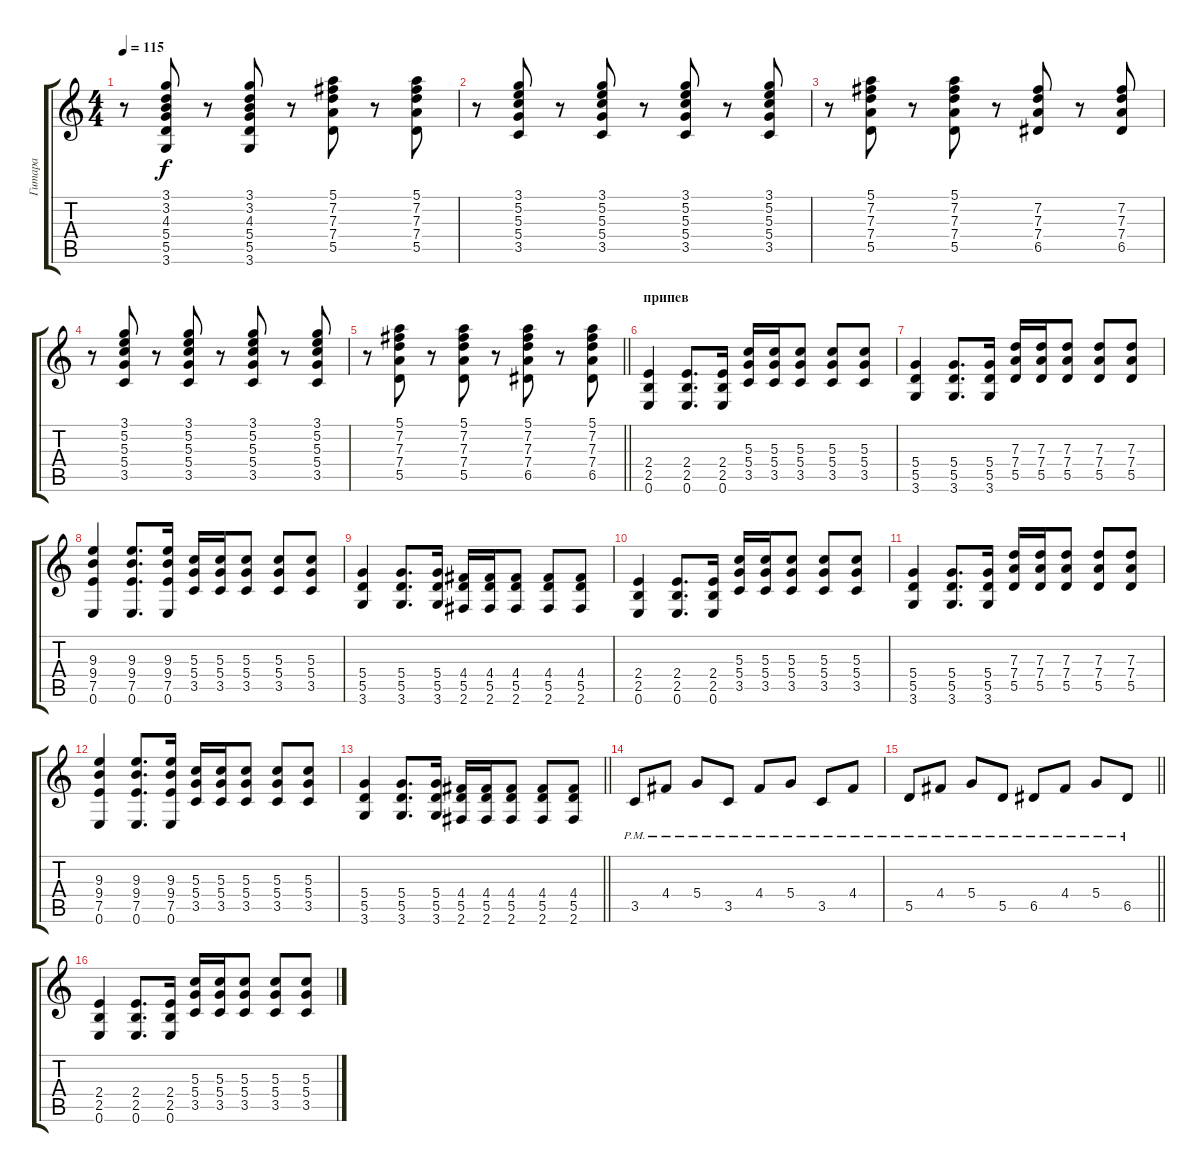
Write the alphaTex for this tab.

\track ("Гитара" "Гитара") {instrument acousticguitarsteel}
\staff {score tabs}
\tuning (E4 B3 G3 D3 A2 E2) {hide}
\ts (4 4)
\tempo 115
\clef g2
\ks c
r.8{dy f} (3.1 3.2 4.3 5.4 5.5 3.6).8 r.8 (3.1 3.2 4.3 5.4 5.5 3.6).8 r.8 (5.1 7.2 7.3 7.4 5.5).8 r.8 (5.1 7.2 7.3 7.4 5.5).8 |
r.8 (3.1 5.2 5.3 5.4 3.5).8 r.8 (3.1 5.2 5.3 5.4 3.5).8 r.8 (3.1 5.2 5.3 5.4 3.5).8 r.8 (3.1 5.2 5.3 5.4 3.5).8 |
r.8 (5.1 7.2 7.3 7.4 5.5).8 r.8 (5.1 7.2 7.3 7.4 5.5).8 r.8 (7.2 7.3 7.4 6.5).8 r.8 (7.2 7.3 7.4 6.5).8 |
r.8 (3.1 5.2 5.3 5.4 3.5).8 r.8 (3.1 5.2 5.3 5.4 3.5).8 r.8 (3.1 5.2 5.3 5.4 3.5).8 r.8 (3.1 5.2 5.3 5.4 3.5).8 |
\barLineRight lightlight
r.8 (5.1 7.2 7.3 7.4 5.5).8 r.8 (5.1 7.2 7.3 7.4 5.5).8 r.8 (5.1 7.2 7.3 7.4 6.5).8 r.8 (5.1 7.2 7.3 7.4 6.5).8 |
\section ("" "припев")
(2.4 2.5 0.6).4 (2.4 2.5 0.6).8{d} (2.4 2.5 0.6).16 (5.3 5.4 3.5).16 (5.3 5.4 3.5).16 (5.3 5.4 3.5).8 (5.3 5.4 3.5).8 (5.3 5.4 3.5).8 |
(5.4 5.5 3.6).4 (5.4 5.5 3.6).8{d} (5.4 5.5 3.6).16 (7.3 7.4 5.5).16 (7.3 7.4 5.5).16 (7.3 7.4 5.5).8 (7.3 7.4 5.5).8 (7.3 7.4 5.5).8 |
(9.3 9.4 7.5 0.6).4 (9.3 9.4 7.5 0.6).8{d} (9.3 9.4 7.5 0.6).16 (5.3 5.4 3.5).16 (5.3 5.4 3.5).16 (5.3 5.4 3.5).8 (5.3 5.4 3.5).8 (5.3 5.4 3.5).8 |
(5.4 5.5 3.6).4 (5.4 5.5 3.6).8{d} (5.4 5.5 3.6).16 (4.4 5.5 2.6).16 (4.4 5.5 2.6).16 (4.4 5.5 2.6).8 (4.4 5.5 2.6).8 (4.4 5.5 2.6).8 |
(2.4 2.5 0.6).4 (2.4 2.5 0.6).8{d} (2.4 2.5 0.6).16 (5.3 5.4 3.5).16 (5.3 5.4 3.5).16 (5.3 5.4 3.5).8 (5.3 5.4 3.5).8 (5.3 5.4 3.5).8 |
(5.4 5.5 3.6).4 (5.4 5.5 3.6).8{d} (5.4 5.5 3.6).16 (7.3 7.4 5.5).16 (7.3 7.4 5.5).16 (7.3 7.4 5.5).8 (7.3 7.4 5.5).8 (7.3 7.4 5.5).8 |
(9.3 9.4 7.5 0.6).4 (9.3 9.4 7.5 0.6).8{d} (9.3 9.4 7.5 0.6).16 (5.3 5.4 3.5).16 (5.3 5.4 3.5).16 (5.3 5.4 3.5).8 (5.3 5.4 3.5).8 (5.3 5.4 3.5).8 |
\barLineRight lightlight
(5.4 5.5 3.6).4 (5.4 5.5 3.6).8{d} (5.4 5.5 3.6).16 (4.4 5.5 2.6).16 (4.4 5.5 2.6).16 (4.4 5.5 2.6).8 (4.4 5.5 2.6).8 (4.4 5.5 2.6).8 |
3.5{pm}.8 4.4{pm}.8 5.4{pm}.8 3.5{pm}.8 4.4{pm}.8 5.4{pm}.8 3.5{pm}.8 4.4{pm}.8 |
\barLineRight lightlight
5.5{pm}.8 4.4{pm}.8 5.4{pm}.8 5.5{pm}.8 6.5{pm}.8 4.4{pm}.8 5.4{pm}.8 6.5{pm}.8 |
(2.4 2.5 0.6).4 (2.4 2.5 0.6).8{d} (2.4 2.5 0.6).16 (5.3 5.4 3.5).16 (5.3 5.4 3.5).16 (5.3 5.4 3.5).8 (5.3 5.4 3.5).8 (5.3 5.4 3.5).8
